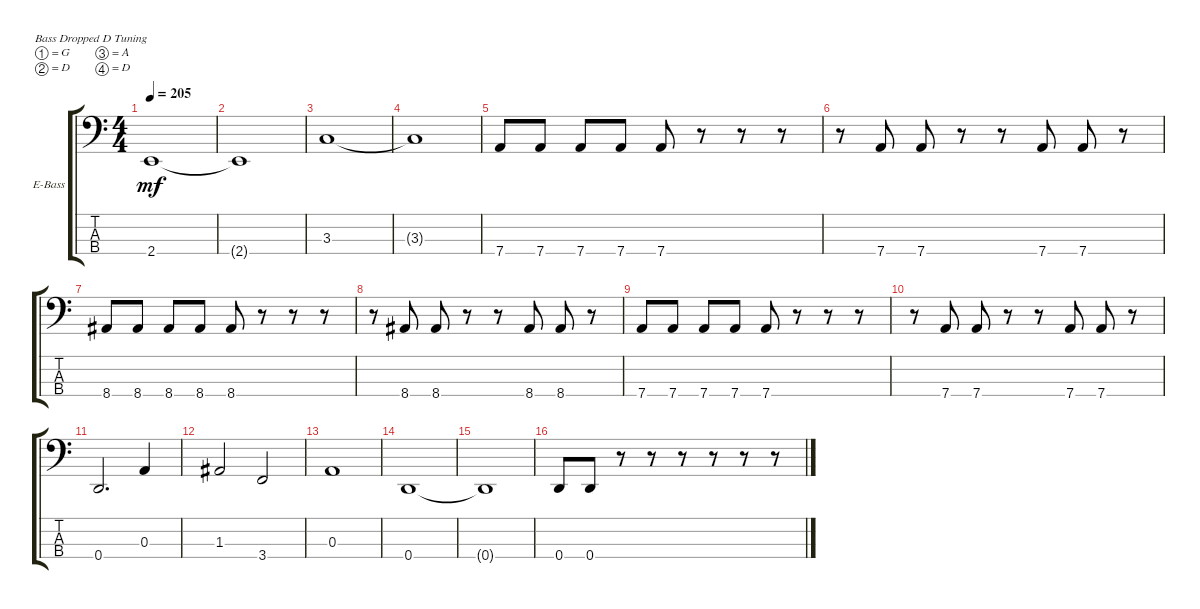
\defaultSystemsLayout 4
\bracketExtendMode groupsimilarinstruments
\firstSystemTrackNameOrientation horizontal
\otherSystemsTrackNameOrientation horizontal
\track ("Electric Bass" "E-Bass") {instrument electricbassfinger}
\staff {score tabs}
\tuning (G2 D2 A1 D1)
\ts (4 4)
\tempo 205
\clef f4
\ks c
2.4.1{dy mf} |
2.4{t}.1 |
3.3.1 |
3.3{t}.1 |
7.4.8 7.4.8 7.4.8 7.4.8 7.4.8 r.8 r.8 r.8 |
r.8 7.4.8 7.4.8 r.8 r.8 7.4.8 7.4.8 r.8 |
8.4.8 8.4.8 8.4.8 8.4.8 8.4.8 r.8 r.8 r.8 |
r.8 8.4.8 8.4.8 r.8 r.8 8.4.8 8.4.8 r.8 |
7.4.8 7.4.8 7.4.8 7.4.8 7.4.8 r.8 r.8 r.8 |
r.8 7.4.8 7.4.8 r.8 r.8 7.4.8 7.4.8 r.8 |
0.4.2{d} 0.3.4 |
1.3.2 3.4.2 |
0.3.1 |
0.4.1 |
0.4{t}.1 |
0.4.8 0.4.8 r.8 r.8 r.8 r.8 r.8 r.8
